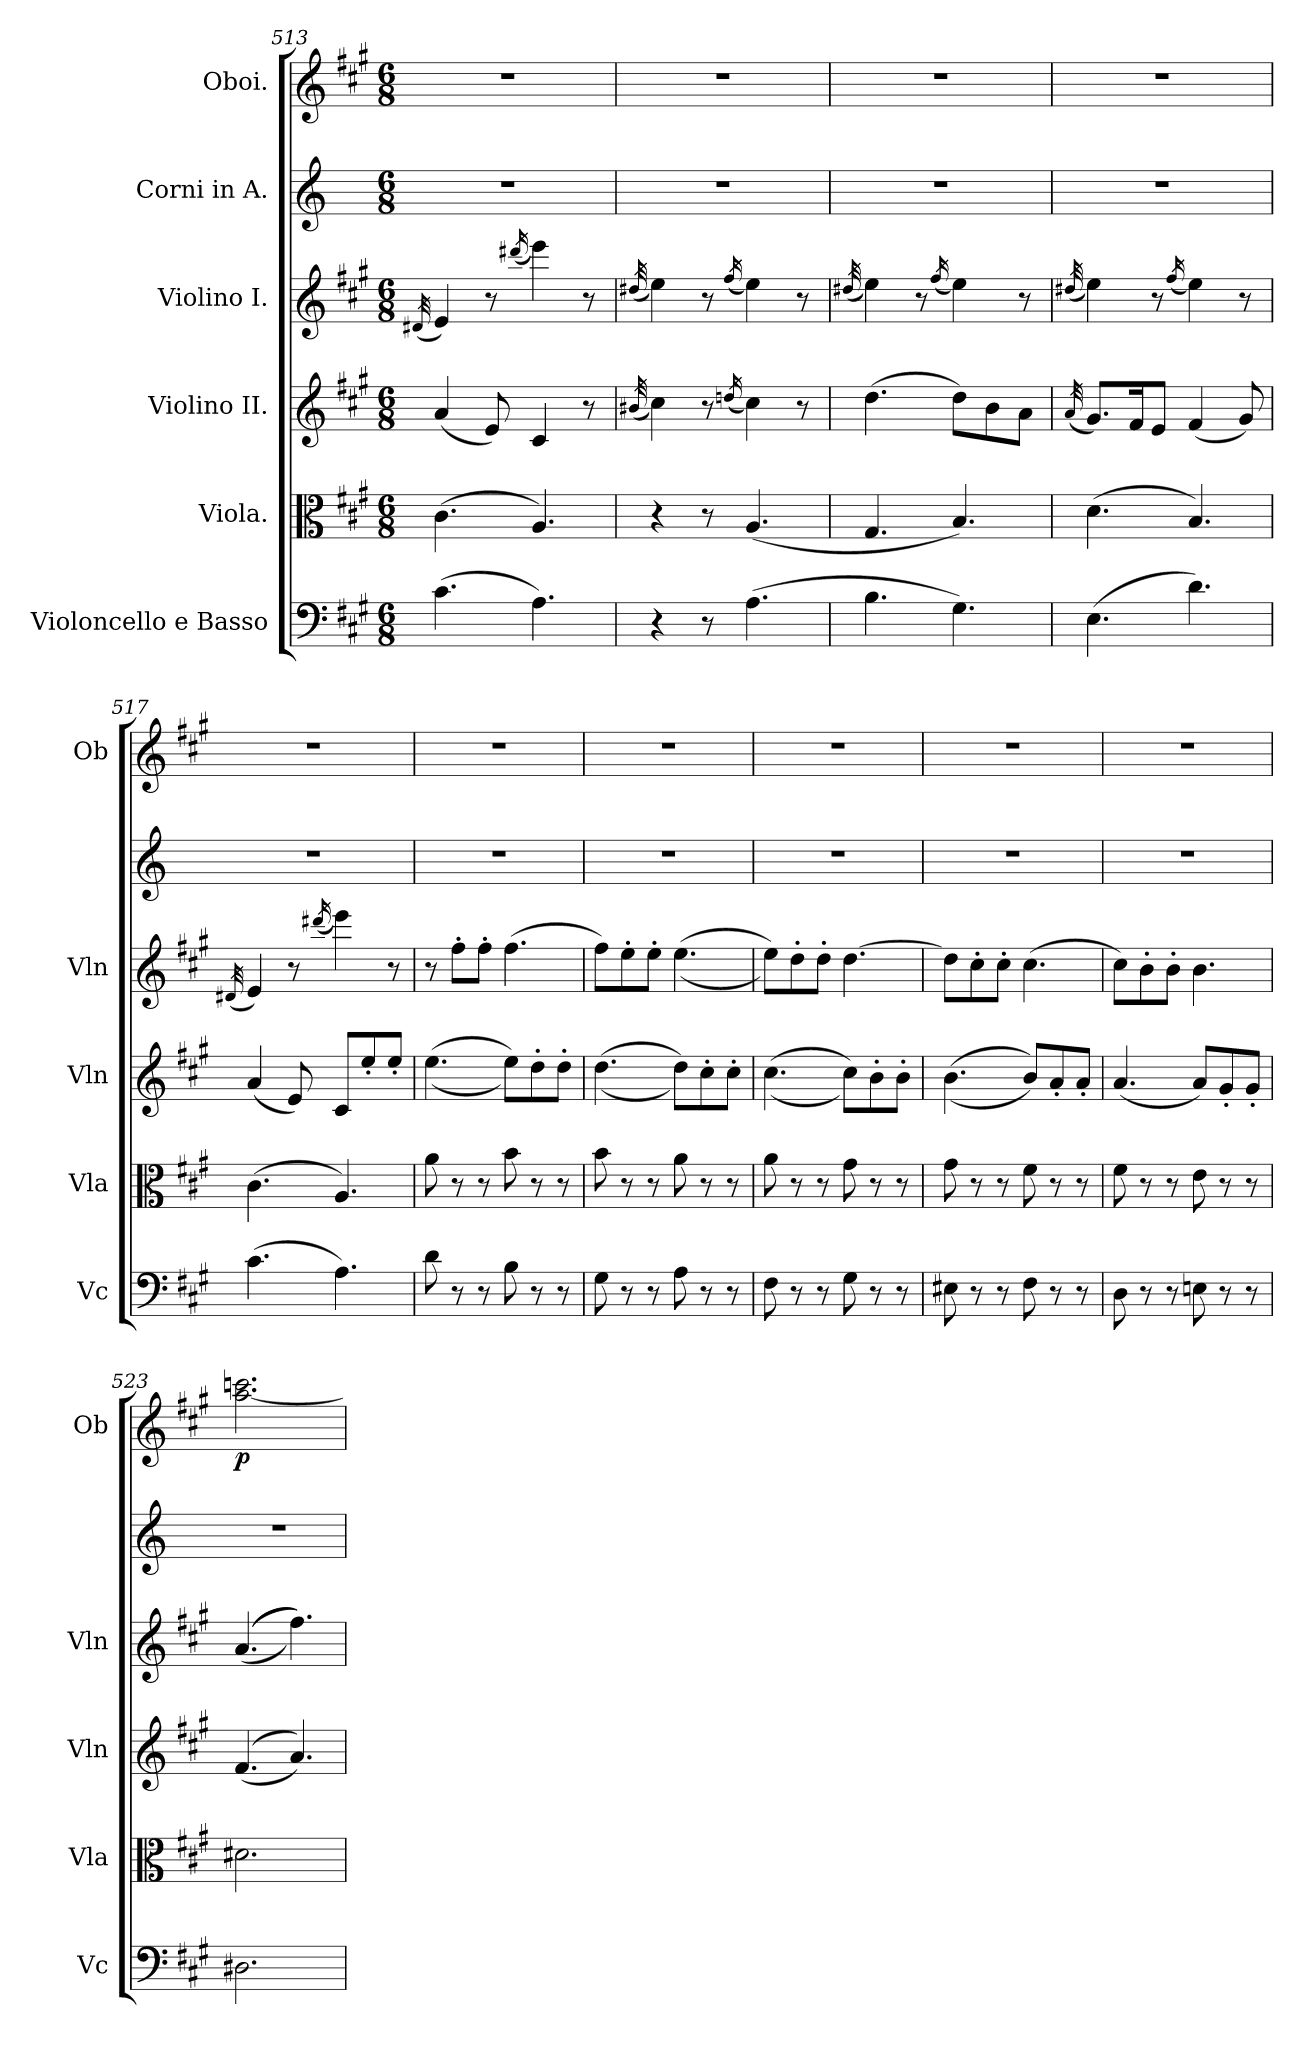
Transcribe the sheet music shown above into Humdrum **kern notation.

**kern	**kern	**kern	**kern	**kern	**kern	**dynam
*part6	*part5	*part4	*part3	*part2	*part1	*part1
*staff6	*staff5	*staff4	*staff3	*staff2	*staff1	*staff1
*I"Violoncello e Basso	*I"Viola.	*I"Violino II.	*I"Violino I.	*I"Corni in A.	*I"Oboi.	*
*I'Vc	*I'Vla	*I'Vln	*I'Vln	*	*I'Ob	*
*clefF4	*clefC3	*clefG2	*clefG2	*clefG2	*clefG2	*
*	*	*	*	*ITrd2c3	*	*
*k[f#c#g#]	*k[f#c#g#]	*k[f#c#g#]	*k[f#c#g#]	*k[f#c#g#]	*k[f#c#g#]	*
*M6/8	*M6/8	*M6/8	*M6/8	*M6/8	*M6/8	*
=513	=513	=513	=513	=513	=513	=513
.	.	.	(<32qd#X/	.	.	.
(>4.c#\	(>4.c#\	(<4a/	4e/)	2.r	2.r	.
.	.	8e/)	8r	.	.	.
.	.	.	(<16qddd#X/	.	.	.
4.A\)	4.A/)	4c#/	4eee\)	.	.	.
.	.	8r	8r	.	.	.
!!LO:PB:g=z
=514	=514	=514	=514	=514	=514	=514
.	.	(<32qb#X/	(<32qdd#X/	.	.	.
4r	4r	4cc#\)	4ee\)	2.r	2.r	.
8r	8r	8r	8r	.	.	.
.	.	(<16qddn/	(<16qff#/	.	.	.
(>4.A\	(<4.A/	4cc#\)	4ee\)	.	.	.
.	.	8r	8r	.	.	.
=515	=515	=515	=515	=515	=515	=515
.	.	.	(<32qdd#X/	.	.	.
4.B\	4.G#/	(>4.dd\	4ee\)	2.r	2.r	.
.	.	.	8r	.	.	.
.	.	.	(<16qff#/	.	.	.
4.G#\)	4.B/)	8dd\L)	4ee\)	.	.	.
.	.	8b\	.	.	.	.
.	.	8a\J	8r	.	.	.
=516	=516	=516	=516	=516	=516	=516
.	.	(<32qa/	(<32qdd#X/	.	.	.
(>4.E\	(>4.d\	8.g#/L)	4ee\)	2.r	2.r	.
.	.	16f#/K	.	.	.	.
.	.	8e/J	8r	.	.	.
.	.	.	(<16qff#/	.	.	.
4.d\)	4.B/)	(<4f#/	4ee\)	.	.	.
.	.	8g#/)	8r	.	.	.
=517	=517	=517	=517	=517	=517	=517
.	.	.	(<32qd#X/	.	.	.
(>4.c#\	(>4.c#\	(<4a/	4e/)	2.r	2.r	.
.	.	8e/)	8r	.	.	.
.	.	.	(<16qddd#X/	.	.	.
4.A\)	4.A/)	8c#/L	4eee\)	.	.	.
.	.	8ee'/	.	.	.	.
.	.	8ee'/J	8r	.	.	.
=518	=518	=518	=518	=518	=518	=518
8d\	8a\	(>(>4.ee\	8r	2.r	2.r	.
8r	8r	.	8ff#'\L	.	.	.
8r	8r	.	8ff#'\J	.	.	.
8B\	8b\	8ee\L))	(>4.ff#\	.	.	.
8r	8r	8dd'\	.	.	.	.
8r	8r	8dd'\J	.	.	.	.
!!LO:LB:g=z
=519	=519	=519	=519	=519	=519	=519
8G#\	8b\	(>(>4.dd\	8ff#\L)	2.r	2.r	.
8r	8r	.	8ee'\	.	.	.
8r	8r	.	8ee'\J	.	.	.
8A\	8a\	8dd\L))	(>(>4.ee\	.	.	.
8r	8r	8cc#'\	.	.	.	.
8r	8r	8cc#'\J	.	.	.	.
=520	=520	=520	=520	=520	=520	=520
8F#\	8a\	(>(>4.cc#\	8ee\L))	2.r	2.r	.
8r	8r	.	8dd'\	.	.	.
8r	8r	.	8dd'\J	.	.	.
8G#\	8g#\	8cc#\L))	[4.dd\	.	.	.
8r	8r	8b'\	.	.	.	.
8r	8r	8b'\J	.	.	.	.
=521	=521	=521	=521	=521	=521	=521
8E#X\	8g#\	(>(>4.b\	8dd\L]	2.r	2.r	.
8r	8r	.	8cc#'\	.	.	.
8r	8r	.	8cc#'\J	.	.	.
8F#\	8f#\	8b/L))	(>4.cc#\	.	.	.
8r	8r	8a'/	.	.	.	.
8r	8r	8a'/J	.	.	.	.
=522	=522	=522	=522	=522	=522	=522
8D\	8f#\	(<4.a/	8cc#\L)	2.r	2.r	.
8r	8r	.	8b'\	.	.	.
8r	8r	.	8b'\J	.	.	.
8En\	8e\	8a/L)	4.b\	.	.	.
8r	8r	8g#'/	.	.	.	.
8r	8r	8g#'/J	.	.	.	.
=523	=523	=523	=523	=523	=523	=523
!	!	!	!	!	!	!LO:DY:b
2.D#X\	2.d#X\	(<(<4.f#/	(>(>(>4.a/	2.r	[2.aa\ 2.cccn\	p
.	.	4.a/))	4.ff#\)))	.	.	.
=	=	=	=	=	=	=
*-	*-	*-	*-	*-	*-	*-
